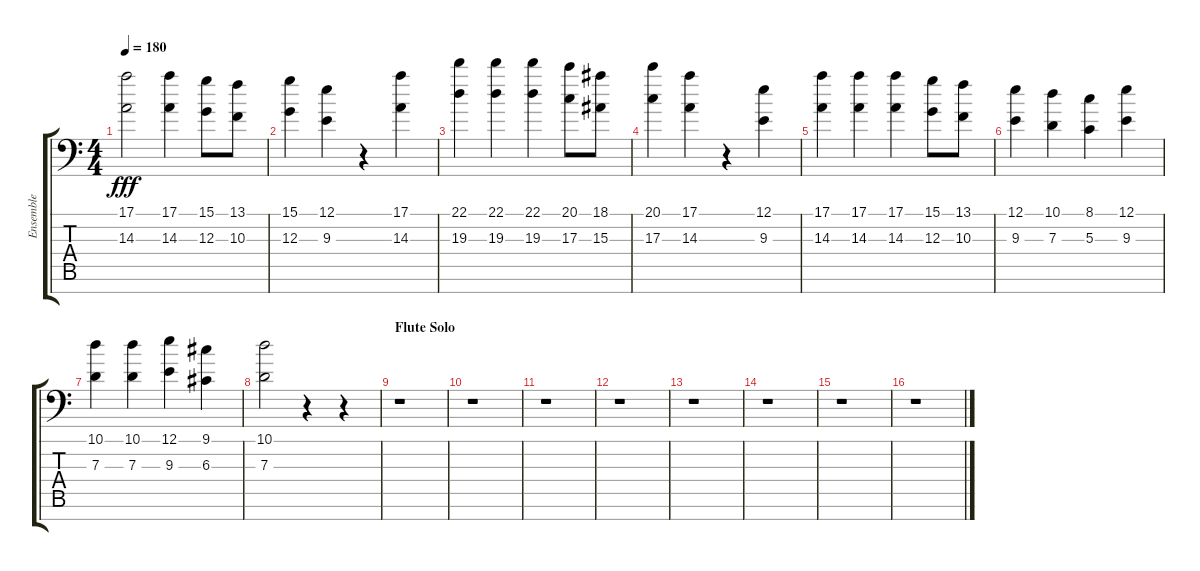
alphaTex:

\track ("Ensemble" "Ensemble") {instrument stringensemble1}
\staff {score tabs}
\tuning (E4 B3 G3 D3 A2 E2 C-1) {hide}
\ts (4 4)
\tempo 180
\clef f4
\ks c
(17.1 14.3).2{dy fff} (17.1 14.3).4 (15.1 12.3).8 (13.1 10.3).8 |
(15.1 12.3).4 (12.1 9.3).4 r.4 (17.1 14.3).4 |
(22.1 19.3).4 (22.1 19.3).4 (22.1 19.3).4 (20.1 17.3).8 (18.1 15.3).8 |
(20.1 17.3).4 (17.1 14.3).4 r.4 (12.1 9.3).4 |
(17.1 14.3).4 (17.1 14.3).4 (17.1 14.3).4 (15.1 12.3).8 (13.1 10.3).8 |
(12.1 9.3).4 (10.1 7.3).4 (8.1 5.3).4 (12.1 9.3).4 |
(10.1 7.3).4 (10.1 7.3).4 (12.1 9.3).4 (9.1 6.3).4 |
(10.1 7.3).2 r.4 r.4 |
\section ("" "Flute Solo")
r.1 |
r.1 |
r.1 |
r.1 |
r.1 |
r.1 |
r.1 |
r.1
